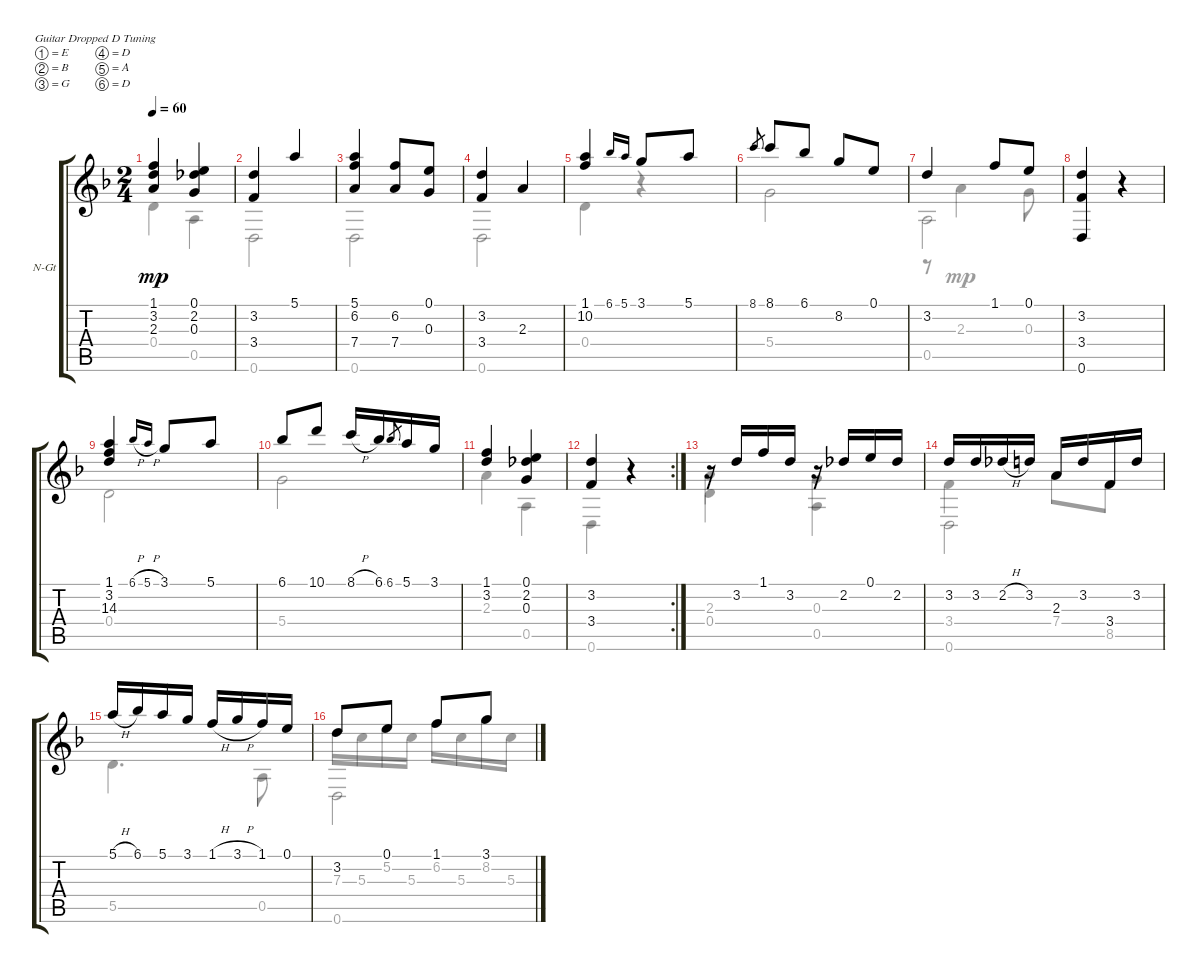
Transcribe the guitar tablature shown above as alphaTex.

\defaultSystemsLayout 4
\bracketExtendMode groupsimilarinstruments
\firstSystemTrackNameOrientation horizontal
\otherSystemsTrackNameOrientation horizontal
\track ("Nylon Guitar" "N-Gt") {instrument acousticguitarnylon}
\staff {score tabs}
\tuning (E4 B3 G3 D3 A2 D2)
\voice
\ts (2 4)
\tempo 60
\clef g2
\ks f
(1.1 3.2 2.3).4{dy mp instrument acousticguitarnylon} (0.3 2.2 0.1).4 |
(3.2 3.4).4 5.1.4 |
(5.1 6.2 7.4).4 (7.4 6.2).8 (0.1 0.3).8 |
(3.4 3.2).4 2.3.4 |
(1.1 10.2).4 6.1.16{gr onbeat} 5.1.16{gr onbeat} 3.1.8 5.1.8 |
8.1.8{gr} 8.1.8 6.1.8 8.2.8 0.1.8 |
3.2.4 1.1.8 0.1.8 |
(3.2 3.4 0.6).4 r.4 |
(3.2 1.1 14.3).4 6.1{h}.16{gr onbeat} 5.1{h}.16{gr onbeat} 3.1.8 5.1.8 |
6.1.8 10.1.8 8.1{h}.16 6.1.16 6.1.8{gr} 5.1.16 3.1.16 |
(1.1 3.2).4 (0.1 2.2 0.3).4 |
\rc 2
(3.2 3.4).4 r.4 |
r.16 3.2.16 1.1.16 3.2.16 r.16 2.2.16 0.1.16 2.2.16 |
3.2.16 3.2.16 2.2{h}.16 3.2.16 2.3.16 3.2.16 3.4.16 3.2.16 |
5.1{h}.16 6.1.16 5.1.16 3.1.16 1.1{h}.16 3.1{h}.16 1.1.16 0.1.16 |
3.2.8 0.1.8 1.1.8 3.1.8
\voice
\clef g2
\ottava regular
\simile none
\ks f
0.4.4{dy mp} 0.5.4 |
0.6.2 |
0.6.2 |
0.6.2 |
0.4.4 r.4 |
5.4.2 |
0.5.2 |
|
0.4.2 |
5.4.2 |
2.3.4 0.5.4 |
0.6.4 r.4 |
0.4.4 0.5.4 |
0.6.2 |
5.5.4{d} 0.5.8 |
0.6.2
\voice
\clef g2
\ottava regular
\simile none
\ks f
|
|
|
|
|
|
r.8 2.3.4 0.3.8 |
|
|
|
|
|
2.3.4 0.3.4 |
3.4.4 7.4.8 8.5.8 |
|
7.3.16 5.3.16 5.2.16 5.3.16 6.2.16 5.3.16 8.2.16 5.3.16
